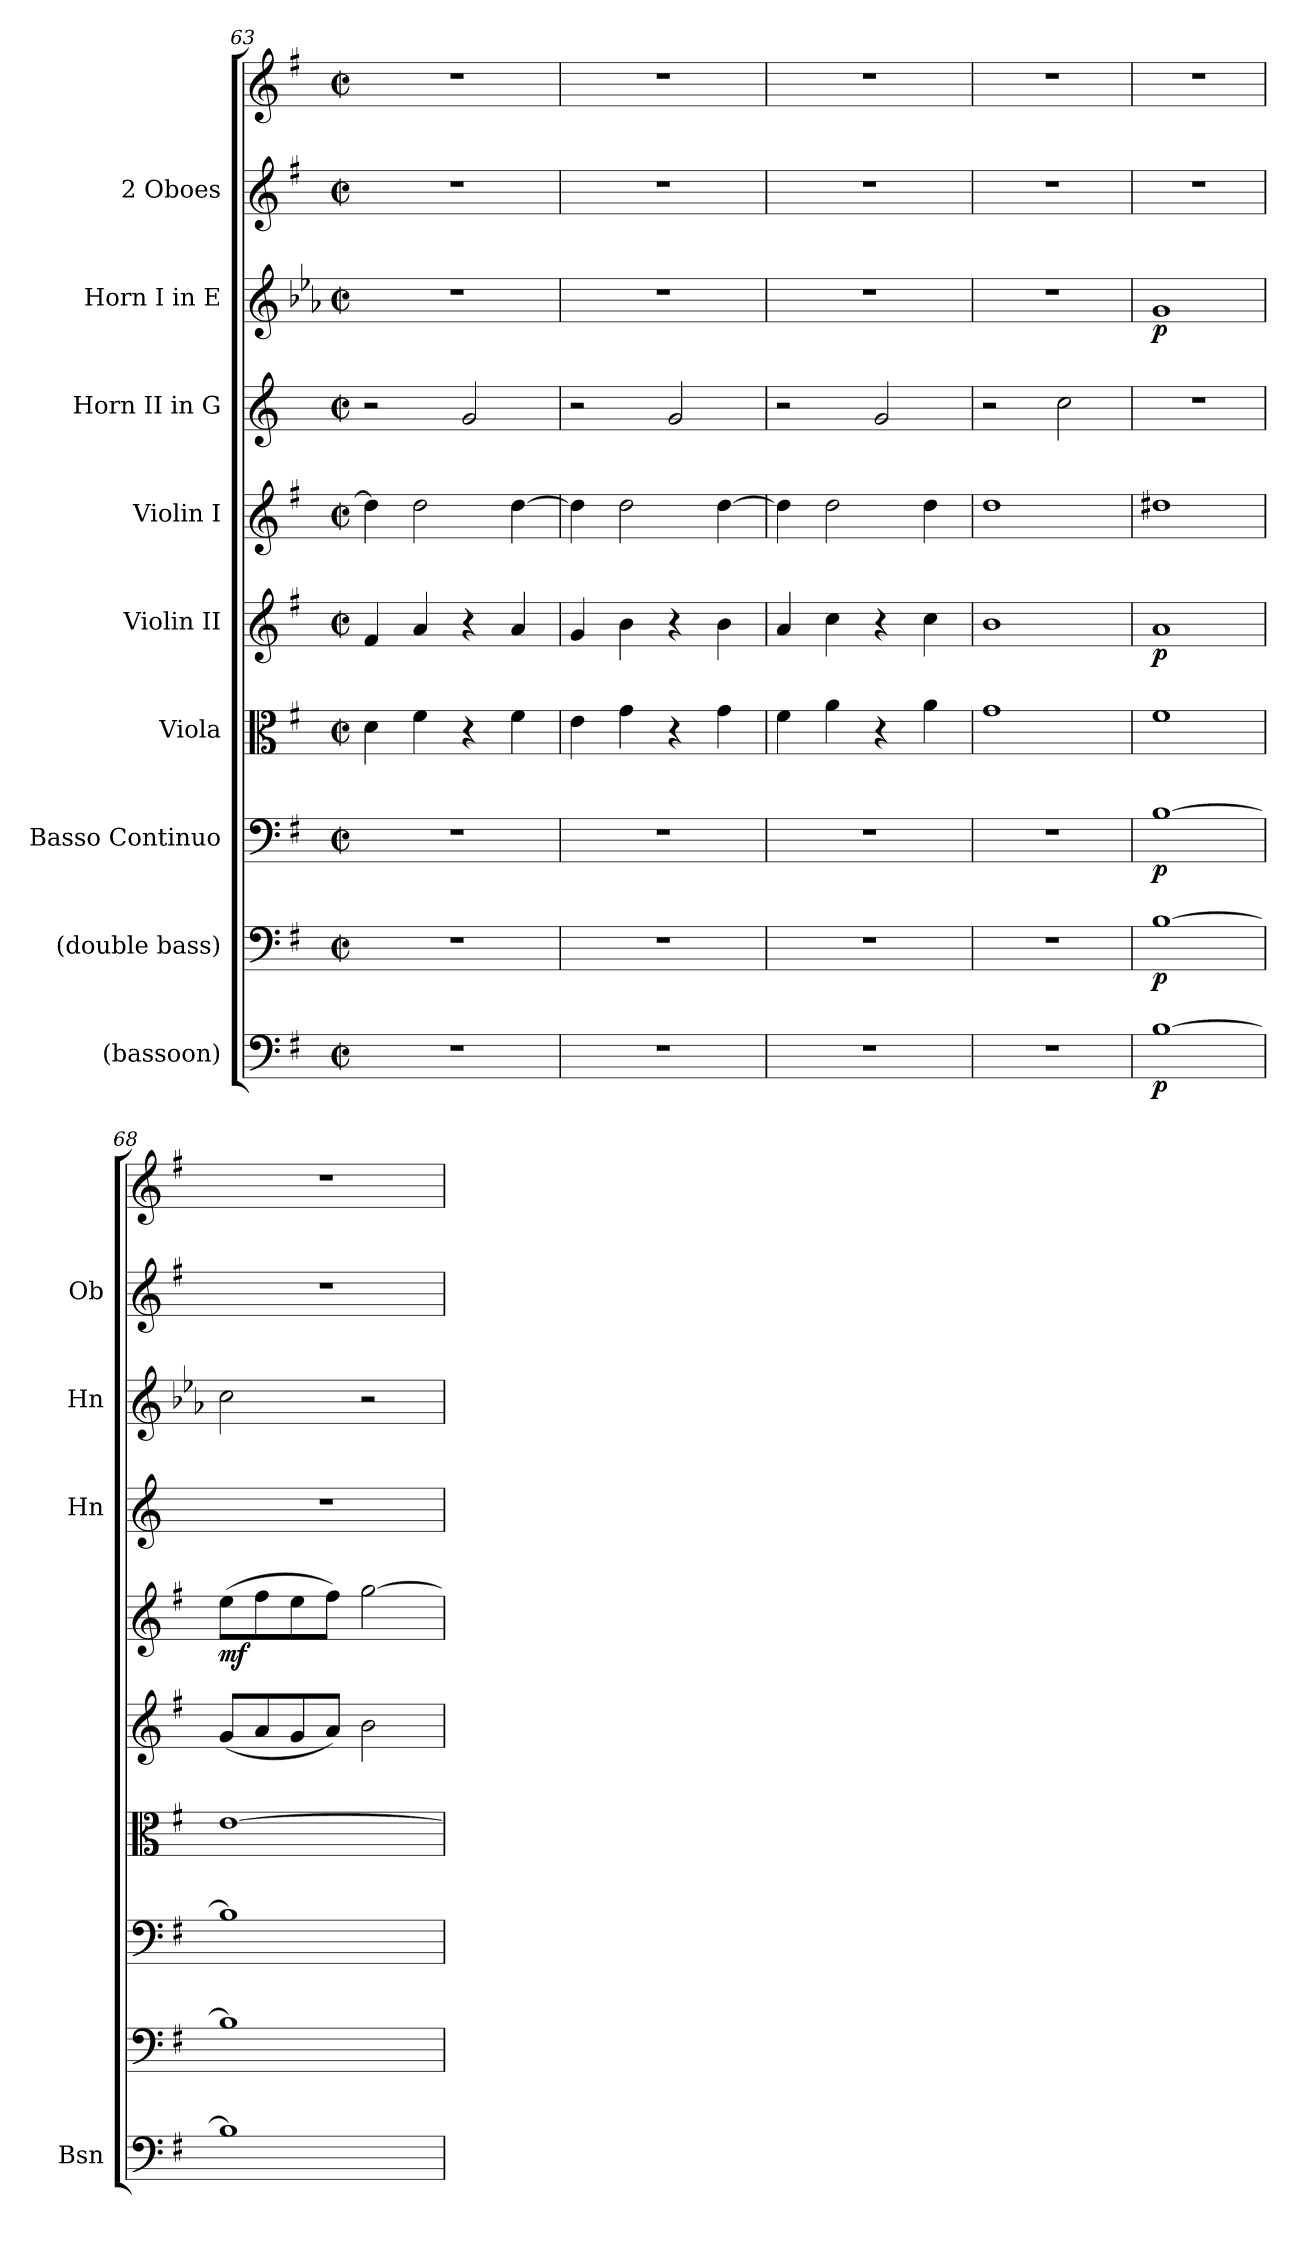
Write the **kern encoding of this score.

**kern	**dynam	**kern	**dynam	**kern	**dynam	**kern	**kern	**dynam	**kern	**dynam	**kern	**kern	**dynam	**kern	**kern
*part9	*part9	*part8	*part8	*part7	*part7	*part6	*part5	*part5	*part4	*part4	*part3	*part2	*part2	*part1	*part1
*staff10	*staff10	*staff9	*staff9	*staff8	*staff8	*staff7	*staff6	*staff6	*staff5	*staff5	*staff4	*staff3	*staff3	*staff2	*staff1
*I"(bassoon)	*	*I"(double bass)	*	*I"Basso Continuo	*	*I"Viola	*I"Violin II	*	*I"Violin I	*	*I"Horn II in G	*I"Horn I in E	*	*I"2 Oboes	*
*I'Bsn	*	*	*	*	*	*	*	*	*	*	*I'Hn	*I'Hn	*	*I'Ob	*
!!LO:LB:g=z
*clefF4	*	*clefF4	*	*clefF4	*	*clefC3	*clefG2	*	*clefG2	*	*clefG2	*clefG2	*	*clefG2	*clefG2
*	*	*ITrd7c12	*	*	*	*	*	*	*	*	*ITrd3c5	*ITrd5c8	*	*	*
*k[f#]	*	*k[f#]	*	*k[f#]	*	*k[f#]	*k[f#]	*	*k[f#]	*	*k[f#]	*k[f#]	*	*k[f#]	*k[f#]
*M2/2	*	*M2/2	*	*M2/2	*	*M2/2	*M2/2	*	*M2/2	*	*M2/2	*M2/2	*	*M2/2	*M2/2
*met(c|)	*	*met(c|)	*	*met(c|)	*	*met(c|)	*met(c|)	*	*met(c|)	*	*met(c|)	*met(c|)	*	*met(c|)	*met(c|)
=63	=63	=63	=63	=63	=63	=63	=63	=63	=63	=63	=63	=63	=63	=63	=63
1r	.	1r	.	1r	.	4d\	4f#/	.	4dd\]	.	2r	1r	.	1r	1r
.	.	.	.	.	.	4f#\	4a/	.	2dd\	.	.	.	.	.	.
.	.	.	.	.	.	4r	4r	.	.	.	2d/	.	.	.	.
.	.	.	.	.	.	4f#\	4a/	.	[4dd\	.	.	.	.	.	.
=64	=64	=64	=64	=64	=64	=64	=64	=64	=64	=64	=64	=64	=64	=64	=64
1r	.	1r	.	1r	.	4e\	4g/	.	4dd\]	.	2r	1r	.	1r	1r
.	.	.	.	.	.	4g\	4b\	.	2dd\	.	.	.	.	.	.
.	.	.	.	.	.	4r	4r	.	.	.	2d/	.	.	.	.
.	.	.	.	.	.	4g\	4b\	.	[4dd\	.	.	.	.	.	.
=65	=65	=65	=65	=65	=65	=65	=65	=65	=65	=65	=65	=65	=65	=65	=65
1r	.	1r	.	1r	.	4f#\	4a/	.	4dd\]	.	2r	1r	.	1r	1r
.	.	.	.	.	.	4a\	4cc\	.	2dd\	.	.	.	.	.	.
.	.	.	.	.	.	4r	4r	.	.	.	2d/	.	.	.	.
.	.	.	.	.	.	4a\	4cc\	.	4dd\	.	.	.	.	.	.
=66	=66	=66	=66	=66	=66	=66	=66	=66	=66	=66	=66	=66	=66	=66	=66
1r	.	1r	.	1r	.	1g	1b	.	1dd	.	2r	1r	.	1r	1r
.	.	.	.	.	.	.	.	.	.	.	2g\	.	.	.	.
=67	=67	=67	=67	=67	=67	=67	=67	=67	=67	=67	=67	=67	=67	=67	=67
!	!LO:DY:b	!	!LO:DY:b	!	!LO:DY:b	!	!	!LO:DY:b	!	!	!	!	!LO:DY:b	!	!
[1B	p	[1BB	p	[1B	p	1f#	1a	p	1dd#X	.	1r	1B	p	1r	1r
=68	=68	=68	=68	=68	=68	=68	=68	=68	=68	=68	=68	=68	=68	=68	=68
!	!	!	!	!	!	!	!	!	!	!LO:DY:b	!	!	!	!	!
1B]	.	1BB]	.	1B]	.	[1e	(<8g/L	.	(>8ee\L	mf	1r	2e\	.	1r	1r
.	.	.	.	.	.	.	8a/	.	8ff#\	.	.	.	.	.	.
.	.	.	.	.	.	.	8g/	.	8ee\	.	.	.	.	.	.
.	.	.	.	.	.	.	8a/J)	.	8ff#\J)	.	.	.	.	.	.
.	.	.	.	.	.	.	2b\	.	[2gg\	.	.	2r	.	.	.
=	=	=	=	=	=	=	=	=	=	=	=	=	=	=	=
*-	*-	*-	*-	*-	*-	*-	*-	*-	*-	*-	*-	*-	*-	*-	*-
